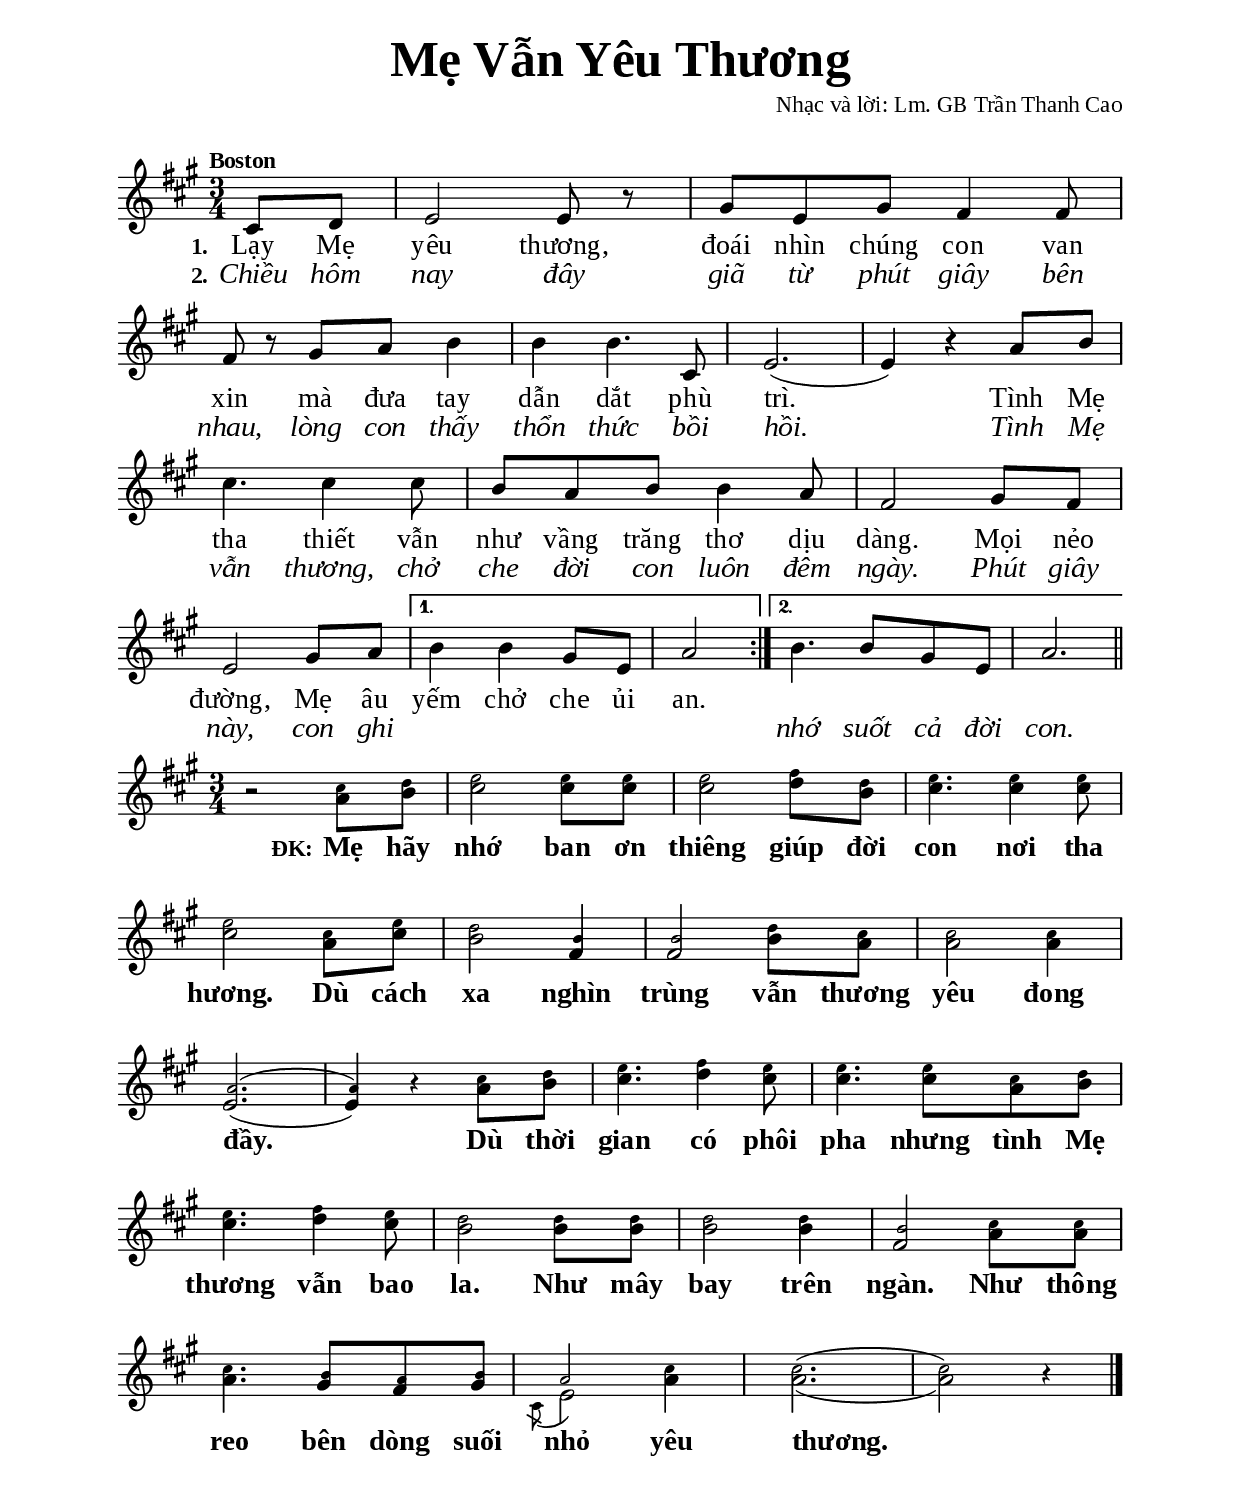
% Cài đặt chung
\version "2.22.1"
\include "english.ly"

\header {
  title = \markup { \fontsize #3 "Mẹ Vẫn Yêu Thương" }
  poet = " "
  composer = "Nhạc và lời: Lm. GB Trần Thanh Cao"
  arranger = " "
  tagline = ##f
}

% Nhạc phiên khúc
nhacPhienKhuc = \relative c' {
  \tempo "Boston"
  \repeat volta 2
  {
    \partial 4 cs8 d |
    e2 e8 r |
    gs e gs fs4 fs8 |
    fs r gs a b4 |
    b b4. cs,8 |
    e2. ( |
    e4) r a8 b |
    cs4. cs4 cs8 |
    b a b b4 a8 |
    fs2 gs8 fs |
    e2 gs8 a |
  }
  \alternative {
    {
      b4 b gs8 e |
      a2
    }
    {
      b4. b8 gs e |
      a2. \bar "||"
    }
  }
}

% Nhạc điệp khúc
nhacDiepKhucSop = \relative c'' {
  r2 a8 b |
  cs2 cs8 cs |
  cs2 d8 b |
  cs4. cs4 cs8 |
  cs2 a8 cs |
  b2 fs4 |
  fs2 b8 a |
  a2 a4 |
  e2. _( |
  e4) r a8 b |
  cs4. d4 cs8 |
  cs4. cs8 a b |
  cs4. d4 cs8 |
  b2 b8 b |
  b2 b4 |
  fs2 a8 a |
  a4. gs8 fs gs |
  \acciaccatura cs,8 e2 a4 
  a2. _( |
  a2) r4 \bar "|."
}

nhacDiepKhucBas = \relative c'' {
  r2 cs8 d |
  e2 e8 e |
  e2 fs8 d |
  e4. e4 e8 |
  e2 cs8 e |
  d2 b4 |
  b2 d8 cs |
  cs2 cs4 |
  a2. ^( |
  a4) r cs8 d |
  e4. fs4 e8 |
  e4. e8 cs d |
  e4. fs4 e8 |
  d2 d8 d |
  d2 d4 |
  b2 cs8 cs |
  cs4. b8 a b |
  a2 cs4 |
  cs2. ^( |
  cs2) r4
}

% Lời phiên khúc
loiPhienKhucMot = \lyricmode {
  \set stanza = #"1."
  Lạy Mẹ yêu thương, đoái nhìn chúng con van xin
  mà đưa tay dẫn dắt phù trì.
  Tình Mẹ tha thiết vẫn như vầng trăng thơ dịu dàng.
  Mọi nẻo đường, Mẹ âu yếm chở che ủi an.
}

loiPhienKhucHai = \lyricmode {
  \override Lyrics.LyricText.font-shape = #'italic
  \set stanza = #"2."
  Chiều hôm nay đây giã từ phút giây bên nhau,
  lòng con thấy thổn thức bồi hồi.
  Tình Mẹ vẫn thương, chở che đời con luôn đêm ngày.
  Phút giây này, con ghi
  \repeat unfold 1 { "" "" "" "" "" }
  nhớ suốt cả đời con.
}

% Lời điệp khúc
loiDiepKhuc = \lyricmode {
  \set stanza = #"ĐK:"
  Mẹ hãy nhớ ban ơn thiêng giúp đời con nơi tha hương.
  Dù cách xa nghìn trùng vẫn thương yêu đong đầy.
  Dù thời gian có phôi pha nhưng tình Mẹ thương vẫn bao la.
  Như mây bay trên ngàn.
  Như thông reo bên dòng suối nhỏ yêu thương.
}

% Dàn trang
\paper {
  #(set-paper-size "a4")
  top-margin = 10\mm
  bottom-margin = 10\mm
  left-margin = 20\mm
  right-margin = 20\mm
  #(define fonts
    (make-pango-font-tree
      "Liberation Serif"
      "Liberation Serif"
      "Liberation Serif"
      (/ 20 20)))
  page-count = #1
  indent = #0
  system-system-spacing.basic-distance = #14
}

\score {
  \new ChoirStaff <<
    \new Staff = diepKhuc \with {
        \consists "Merge_rests_engraver"
        %\magnifyStaff #(magstep +1)
      }
      <<
      \new Voice = beSop {
        \key a \major \time 3/4 \stemNeutral \nhacPhienKhuc
      }
    >>
    \new Lyrics \lyricsto beSop \loiPhienKhucMot
    \new Lyrics \lyricsto beSop \loiPhienKhucHai
  >>
  \layout {
    \override Lyrics.LyricText.font-size = #+2
    \override Lyrics.LyricSpace.minimum-distance = #2.2
    \override Score.BarNumber.break-visibility = ##(#f #f #f)
    \override Score.SpacingSpanner.uniform-stretching = ##t
  }
}

% Thiết lập tông và nhịp
TongNhip = { \key a \major \time 3/4 }

% Đổi kích thước nốt cho bè phụ
notBePhu =
#(define-music-function (font-size music) (number? ly:music?)
   (for-some-music
     (lambda (m)
       (if (music-is-of-type? m 'rhythmic-event)
           (begin
             (set! (ly:music-property m 'tweaks)
                   (cons `(font-size . ,font-size)
                         (ly:music-property m 'tweaks)))
             #t)
           #f))
     music)
   music)

\score {
  \new ChoirStaff <<
    \new Staff = diepKhuc \with {
        \consists "Merge_rests_engraver"
        %\magnifyStaff #(magstep +1)
        printPartCombineTexts = ##f
      }
      <<
      \new Voice \TongNhip \partCombine 
        \notBePhu -3 { \nhacDiepKhucBas }
        \nhacDiepKhucSop
      \new NullVoice = nhacThamChieu \nhacDiepKhucSop
      \new Lyrics \lyricsto nhacThamChieu \loiDiepKhuc
      >>
  >>
  \layout {
    \override Lyrics.LyricText.font-series = #'bold
    \override Lyrics.LyricText.font-size = #+2
    \override Lyrics.LyricSpace.minimum-distance = #2.2
    \override Score.BarNumber.break-visibility = ##(#f #f #f)
    \override Score.SpacingSpanner.uniform-stretching = ##t
  }
}
